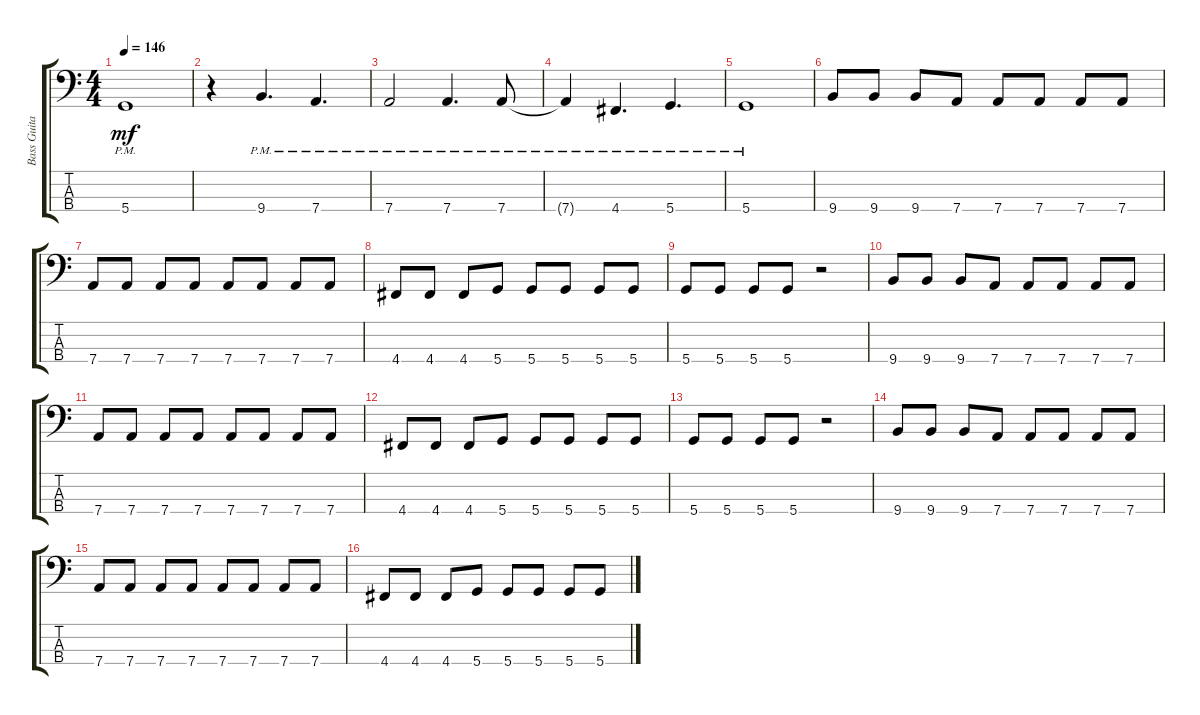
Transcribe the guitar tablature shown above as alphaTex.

\track ("Bass Guitar" "Bass Guita") {instrument electricbassfinger}
\staff {score tabs}
\tuning (G2 D2 A1 D1) {hide}
\ts (4 4)
\tempo 146
\clef f4
\ks c
5.4{pm}.1{dy mf} |
r.4 9.4{pm}.4{d} 7.4{pm}.4{d} |
7.4{pm}.2 7.4{pm}.4{d} 7.4{pm}.8 |
7.4{pm t}.4 4.4{pm}.4{d} 5.4{pm}.4{d} |
5.4{pm}.1 |
9.4.8 9.4.8 9.4.8 7.4.8 7.4.8 7.4.8 7.4.8 7.4.8 |
7.4.8 7.4.8 7.4.8 7.4.8 7.4.8 7.4.8 7.4.8 7.4.8 |
4.4.8 4.4.8 4.4.8 5.4.8 5.4.8 5.4.8 5.4.8 5.4.8 |
5.4.8 5.4.8 5.4.8 5.4.8 r.2 |
9.4.8 9.4.8 9.4.8 7.4.8 7.4.8 7.4.8 7.4.8 7.4.8 |
7.4.8 7.4.8 7.4.8 7.4.8 7.4.8 7.4.8 7.4.8 7.4.8 |
4.4.8 4.4.8 4.4.8 5.4.8 5.4.8 5.4.8 5.4.8 5.4.8 |
5.4.8 5.4.8 5.4.8 5.4.8 r.2 |
9.4.8 9.4.8 9.4.8 7.4.8 7.4.8 7.4.8 7.4.8 7.4.8 |
7.4.8 7.4.8 7.4.8 7.4.8 7.4.8 7.4.8 7.4.8 7.4.8 |
4.4.8 4.4.8 4.4.8 5.4.8 5.4.8 5.4.8 5.4.8 5.4.8
